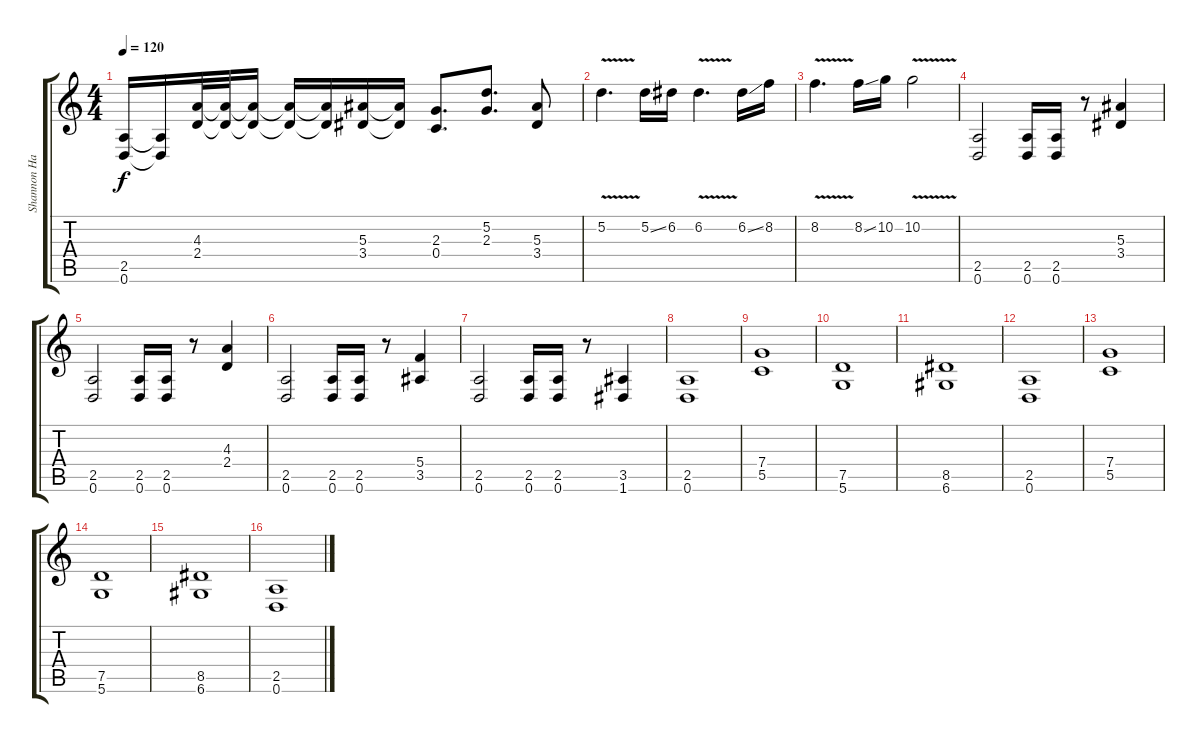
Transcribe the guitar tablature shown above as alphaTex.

\track ("Shannon Hamm" "Shannon Ha") {instrument distortionguitar}
\staff {score tabs}
\tuning (D4 A3 F3 C3 G2 D2) {hide}
\ts (4 4)
\tempo 120
\clef g2
\ks c
(2.5{t} 0.6{t}).16{dy f} (2.5{t} 0.6{t}).16 (4.3 2.4).32 (4.3{t} 2.4{t}).32 (4.3{t} 2.4{t}).16 (4.3{t} 2.4{t}).16 (4.3{t} 2.4{t}).16 (5.3 3.4).16 (5.3{t} 3.4{t}).16 (2.3 0.4).8{d} (5.2 2.3).8{d} (5.3 3.4).8 |
5.2{v}.4{d} 5.2{ss}.16 6.2.16 6.2{v}.4{d} 6.2{ss}.16 8.2.16 |
8.2{v}.4{d} 8.2{ss}.16 10.2.16 10.2{v}.2 |
(2.5 0.6).2 (2.5 0.6).16 (2.5 0.6).16 r.8 (5.3 3.4).4 |
(2.5 0.6).2 (2.5 0.6).16 (2.5 0.6).16 r.8 (4.3 2.4).4 |
(2.5 0.6).2 (2.5 0.6).16 (2.5 0.6).16 r.8 (5.4 3.5).4 |
(2.5 0.6).2 (2.5 0.6).16 (2.5 0.6).16 r.8 (3.5 1.6).4 |
(2.5 0.6).1 |
(7.4 5.5).1 |
(7.5 5.6).1 |
(8.5 6.6).1 |
(2.5 0.6).1 |
(7.4 5.5).1 |
(7.5 5.6).1 |
(8.5 6.6).1 |
(2.5 0.6).1
